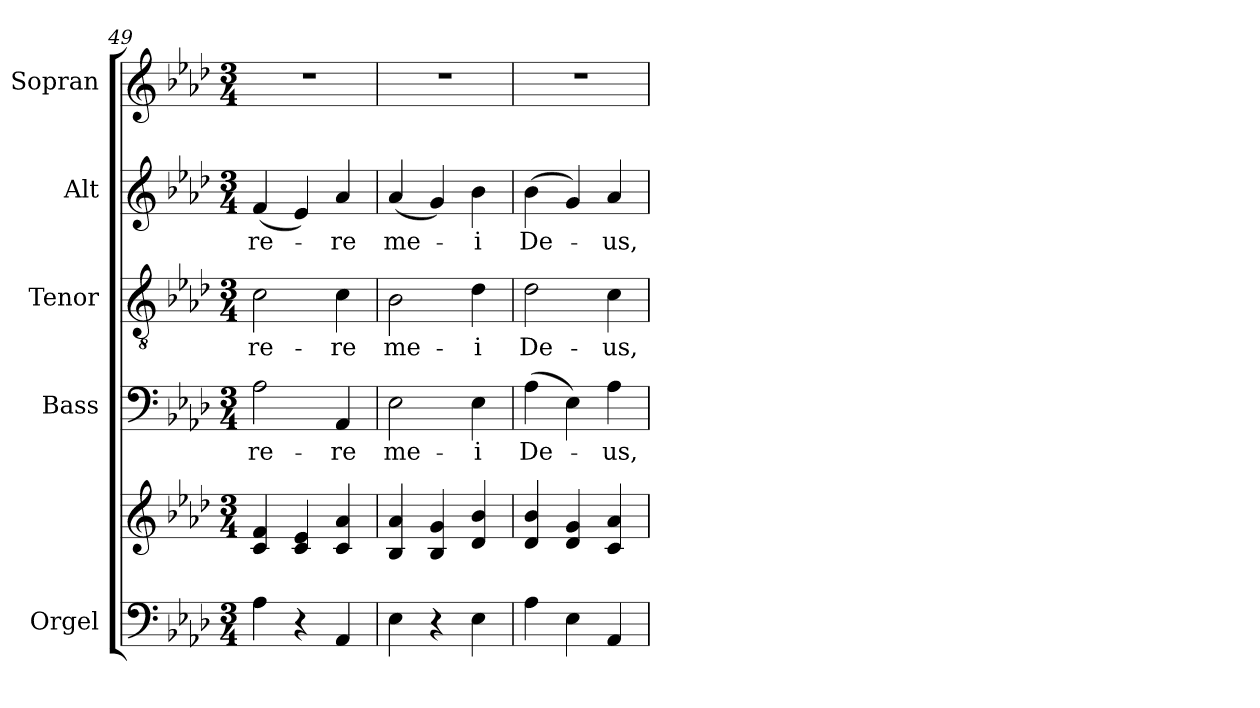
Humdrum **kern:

**kern	**kern	**kern	**text	**kern	**text	**kern	**text	**kern
*part5	*part5	*part4	*part4	*part3	*part3	*part2	*part2	*part1
*staff6	*staff5	*staff4	*staff4	*staff3	*staff3	*staff2	*staff2	*staff1
*I"Orgel	*	*I"Bass	*	*I"Tenor	*	*I"Alt	*	*I"Sopran
*I'Org.	*	*I'B.	*	*I'T.	*	*I'A.	*	*I'S.
*clefF4	*clefG2	*clefF4	*	*clefGv2	*	*clefG2	*	*clefG2
*k[b-e-a-d-]	*k[b-e-a-d-]	*k[b-e-a-d-]	*	*k[b-e-a-d-]	*	*k[b-e-a-d-]	*	*k[b-e-a-d-]
*A-:	*A-:	*A-:	*	*A-:	*	*A-:	*	*A-:
*M3/4	*M3/4	*M3/4	*	*M3/4	*	*M3/4	*	*M3/4
=49	=49	=49	=49	=49	=49	=49	=49	=49
!	!	!	!LO:LY:b	!	!LO:LY:b	!	!LO:LY:b	!
4A-\	4c/ 4f/	2A-\	-re-	2c\	-re-	(<4f/	-re-	2.r
4r	4c/ 4e-/	.	.	.	.	4e-/)	.	.
!	!	!	!LO:LY:b	!	!LO:LY:b	!	!LO:LY:b	!
4AA-/	4c/ 4a-/	4AA-/	-re	4c\	-re	4a-/	-re	.
=50	=50	=50	=50	=50	=50	=50	=50	=50
!	!	!	!LO:LY:b	!	!LO:LY:b	!	!LO:LY:b	!
4E-\	4B-/ 4a-/	2E-\	me-	2B-\	me-	(<4a-/	me-	2.r
4r	4B-/ 4g/	.	.	.	.	4g/)	.	.
!	!	!	!LO:LY:b	!	!LO:LY:b	!	!LO:LY:b	!
4E-\	4d-/ 4b-/	4E-\	-i	4d-\	-i	4b-\	-i	.
=51	=51	=51	=51	=51	=51	=51	=51	=51
!	!	!	!LO:LY:b	!	!LO:LY:b	!	!LO:LY:b	!
4A-\	4d-/ 4b-/	(>4A-\	De-	2d-\	De-	(>4b-\	De-	2.r
4E-\	4d-/ 4g/	4E-\)	.	.	.	4g/)	.	.
!	!	!	!LO:LY:b	!	!LO:LY:b	!	!LO:LY:b	!
4AA-/	4c/ 4a-/	4A-\	-us,	4c\	-us,	4a-/	-us,	.
=	=	=	=	=	=	=	=	=
*-	*-	*-	*-	*-	*-	*-	*-	*-
